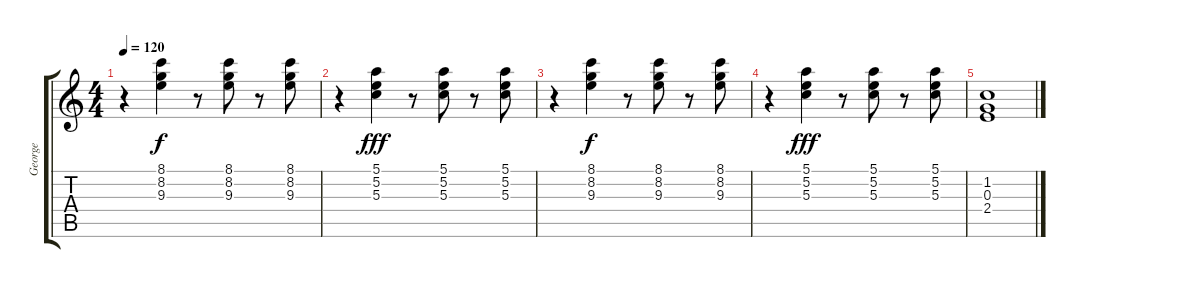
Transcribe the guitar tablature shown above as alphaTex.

\track ("George" "George") {instrument electricguitarjazz}
\staff {score tabs}
\tuning (E4 B3 G3 D3 A2 E2) {hide}
\ts (4 4)
\tempo 120
\clef g2
\ks c
r.4{dy fff} (8.1 8.2 9.3).4{dy f} r.8 (8.1 8.2 9.3).8 r.8 (8.1 8.2 9.3).8 |
r.4 (5.1 5.2 5.3).4{dy fff} r.8 (5.1 5.2 5.3).8 r.8 (5.1 5.2 5.3).8 |
r.4 (8.1 8.2 9.3).4{dy f} r.8 (8.1 8.2 9.3).8 r.8 (8.1 8.2 9.3).8 |
r.4 (5.1 5.2 5.3).4{dy fff} r.8 (5.1 5.2 5.3).8 r.8 (5.1 5.2 5.3).8 |
(1.2 0.3 2.4).1
